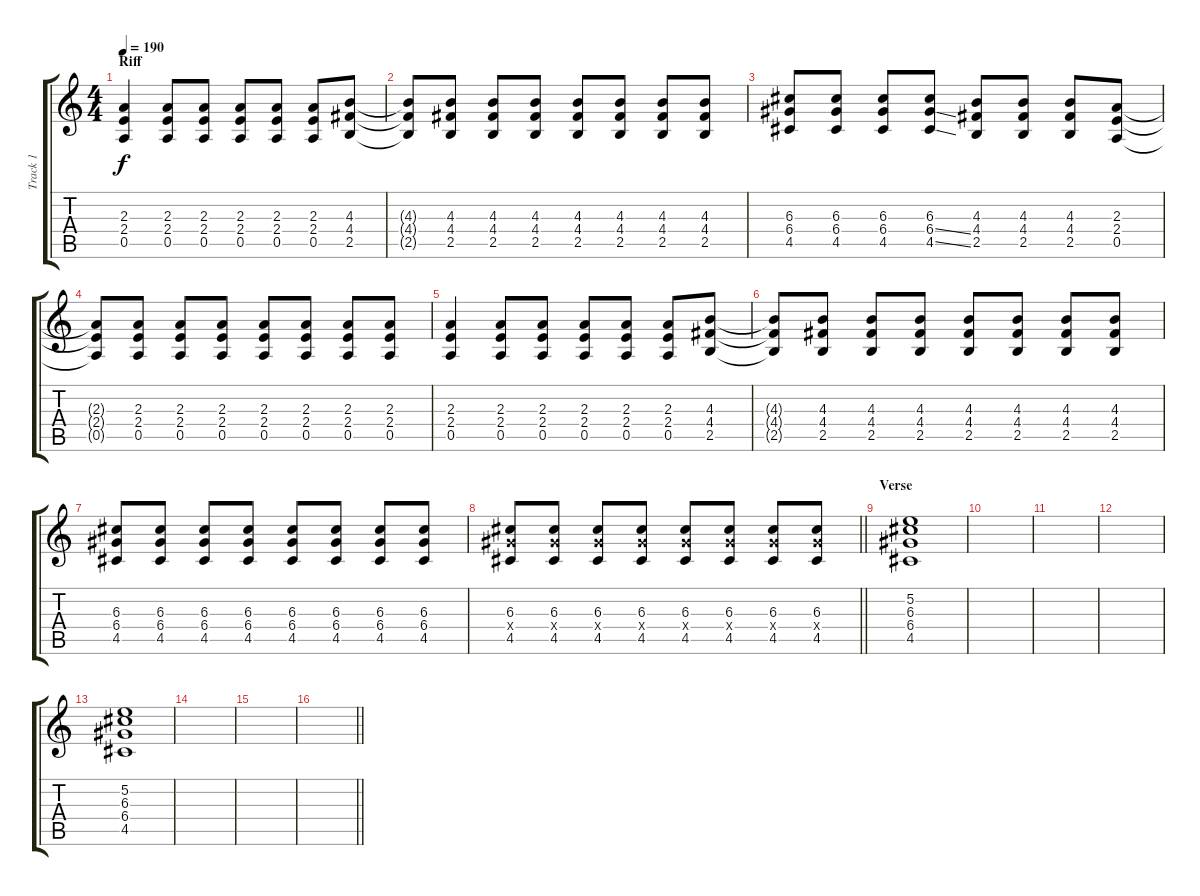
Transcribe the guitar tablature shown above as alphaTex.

\track ("Track 1" "Track 1") {instrument distortionguitar}
\staff {score tabs}
\tuning (E4 B3 G3 D3 A2 E2) {hide}
\ts (4 4)
\section ("" "Riff")
\tempo 190
\clef g2
\ks c
(2.3 2.4 0.5).4{dy f instrument distortionguitar} (2.3 2.4 0.5).8 (2.3 2.4 0.5).8 (2.3 2.4 0.5).8 (2.3 2.4 0.5).8 (2.3 2.4 0.5).8 (4.3 4.4 2.5).8 |
(4.3{t} 4.4{t} 2.5{t}).8 (4.3 4.4 2.5).8 (4.3 4.4 2.5).8 (4.3 4.4 2.5).8 (4.3 4.4 2.5).8 (4.3 4.4 2.5).8 (4.3 4.4 2.5).8 (4.3 4.4 2.5).8 |
(6.3 6.4 4.5).8 (6.3 6.4 4.5).8 (6.3 6.4 4.5).8 (6.3 6.4{ss} 4.5{ss}).8 (4.3 4.4 2.5).8 (4.3 4.4 2.5).8 (4.3 4.4 2.5).8 (2.3 2.4 0.5).8 |
(2.3{t} 2.4{t} 0.5{t}).8 (2.3 2.4 0.5).8 (2.3 2.4 0.5).8 (2.3 2.4 0.5).8 (2.3 2.4 0.5).8 (2.3 2.4 0.5).8 (2.3 2.4 0.5).8 (2.3 2.4 0.5).8 |
(2.3 2.4 0.5).4 (2.3 2.4 0.5).8 (2.3 2.4 0.5).8 (2.3 2.4 0.5).8 (2.3 2.4 0.5).8 (2.3 2.4 0.5).8 (4.3 4.4 2.5).8 |
(4.3{t} 4.4{t} 2.5{t}).8 (4.3 4.4 2.5).8 (4.3 4.4 2.5).8 (4.3 4.4 2.5).8 (4.3 4.4 2.5).8 (4.3 4.4 2.5).8 (4.3 4.4 2.5).8 (4.3 4.4 2.5).8 |
(6.3 6.4 4.5).8 (6.3 6.4 4.5).8 (6.3 6.4 4.5).8 (6.3 6.4 4.5).8 (6.3 6.4 4.5).8 (6.3 6.4 4.5).8 (6.3 6.4 4.5).8 (6.3 6.4 4.5).8 |
\barLineRight lightlight
(6.3 6.4{x} 4.5).8 (6.3 6.4{x} 4.5).8 (6.3 6.4{x} 4.5).8 (6.3 6.4{x} 4.5).8 (6.3 6.4{x} 4.5).8 (6.3 6.4{x} 4.5).8 (6.3 6.4{x} 4.5).8 (6.3 6.4{x} 4.5).8 |
\section ("" "Verse")
(5.2 6.3 6.4 4.5).1 |
|
|
|
(5.2 6.3 6.4 4.5).1 |
|
|
\barLineRight lightlight
